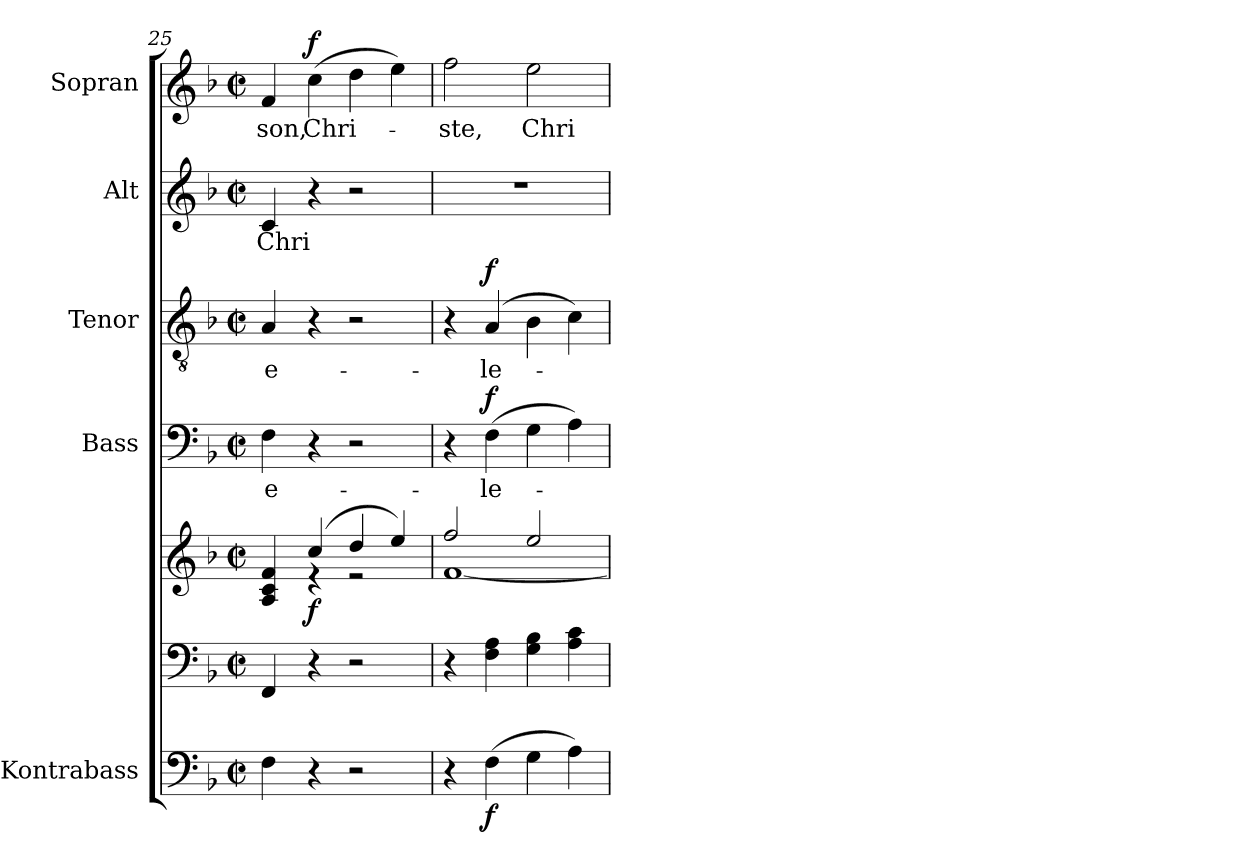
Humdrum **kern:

**kern	**dynam	**kern	**kern	**dynam	**kern	**text	**dynam	**kern	**text	**dynam	**kern	**text	**kern	**text	**dynam
*part6	*part6	*part5	*part5	*part5	*part4	*part4	*part4	*part3	*part3	*part3	*part2	*part2	*part1	*part1	*part1
*staff7	*staff7	*staff6	*staff5	*staff5/6	*staff4	*staff4	*staff4	*staff3	*staff3	*staff3	*staff2	*staff2	*staff1	*staff1	*staff1
*I"Kontrabass	*	*	*	*	*I"Bass	*	*	*I"Tenor	*	*	*I"Alt	*	*I"Sopran	*	*
*I'Kb.	*	*	*	*	*I'B.	*	*	*I'T.	*	*	*I'A.	*	*I'S.	*	*
*clefF4	*	*clefF4	*clefG2	*	*clefF4	*	*	*clefGv2	*	*	*clefG2	*	*clefG2	*	*
*ITrd7c12	*	*	*	*	*	*	*	*	*	*	*	*	*	*	*
*k[b-]	*	*k[b-]	*k[b-]	*	*k[b-]	*	*	*k[b-]	*	*	*k[b-]	*	*k[b-]	*	*
*F:	*	*F:	*F:	*	*F:	*	*	*F:	*	*	*F:	*	*F:	*	*
*M2/2	*	*M2/2	*M2/2	*	*M2/2	*	*	*M2/2	*	*	*M2/2	*	*M2/2	*	*
*met(c|)	*	*met(c|)	*met(c|)	*	*met(c|)	*	*	*met(c|)	*	*	*met(c|)	*	*met(c|)	*	*
=25	=25	=25	=25	=25	=25	=25	=25	=25	=25	=25	=25	=25	=25	=25	=25
*	*	*	*^	*	*	*	*	*	*	*	*	*	*	*	*
!	!	!	!	!	!	!	!LO:LY:b	!	!	!LO:LY:b	!	!	!LO:LY:b	!	!LO:LY:b	!
4FF\	.	4FF/	4A/ 4c/ 4f/	4ryy	.	4F\	e-	.	4A/	e-	.	4c/	Chri-	4f/	-son,	.
!	!	!	!	!	!LO:DY:b	!	!	!	!	!	!	!	!	!	!LO:LY:b	!LO:DY:a
4r	.	4r	(4cc/	4re	f	4r	.	.	4r	.	.	4r	.	(>4cc\	Chri-	f
2r	.	2r	4dd/	2re	.	2r	.	.	2r	.	.	2r	.	4dd\	.	.
.	.	.	4ee/)	.	.	.	.	.	.	.	.	.	.	4ee\)	.	.
!!LO:PB:g=z
=26	=26	=26	=26	=26	=26	=26	=26	=26	=26	=26	=26	=26	=26	=26	=26	=26
!	!	!	!	!	!	!	!	!	!	!	!	!	!	!	!LO:LY:b	!
4r	.	4r	2ff/	[<1f	.	4r	.	.	4r	.	.	1r	.	2ff\	-ste,	.
!	!LO:DY:b	!	!	!	!	!	!LO:LY:b	!LO:DY:a	!	!LO:LY:b	!LO:DY:a	!	!	!	!	!
(>4FF\	f	4F\ 4A\	.	.	.	(>4F\	-le-	f	(4A/	-le-	f	.	.	.	.	.
!	!	!	!	!	!	!	!	!	!	!	!	!	!	!	!LO:LY:b	!
4GG\	.	4G\ 4B-\	2ee/	.	.	4G\	.	.	4B-\	.	.	.	.	2ee\	Chri-	.
4AA\)	.	4A\ 4c\	.	.	.	4A\)	.	.	4c\)	.	.	.	.	.	.	.
*	*	*	*v	*v	*	*	*	*	*	*	*	*	*	*	*	*
=	=	=	=	=	=	=	=	=	=	=	=	=	=	=	=
*-	*-	*-	*-	*-	*-	*-	*-	*-	*-	*-	*-	*-	*-	*-	*-
